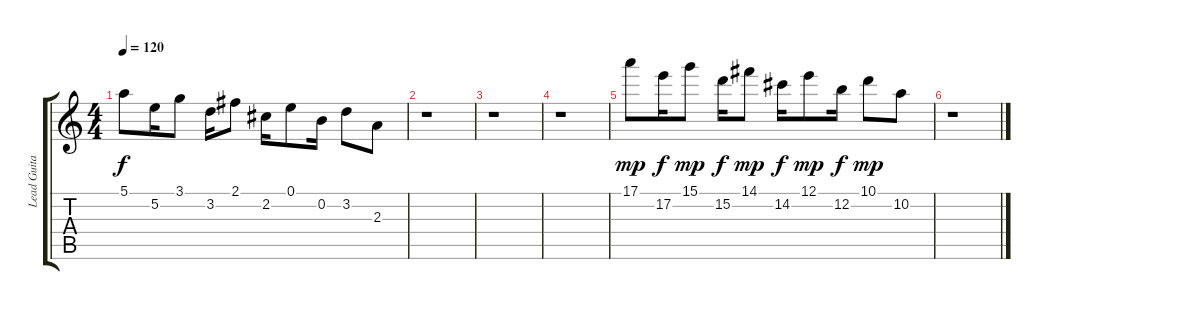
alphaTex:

\track ("Lead Guitar" "Lead Guita") {instrument distortionguitar}
\staff {score tabs}
\tuning (E4 B3 G3 D3 A2 E2) {hide}
\ts (4 4)
\tempo 120
\clef g2
\ks c
5.1.8{dy f} 5.2.16 3.1.8 3.2.16 2.1.8 2.2.16 0.1.8 0.2.16 3.2.8 2.3.8 |
r.1 |
r.1 |
r.1 |
17.1.8{dy mp} 17.2.16{dy f} 15.1.8{dy mp} 15.2.16{dy f} 14.1.8{dy mp} 14.2.16{dy f} 12.1.8{dy mp} 12.2.16{dy f} 10.1.8{dy mp} 10.2.8 |
r.1
